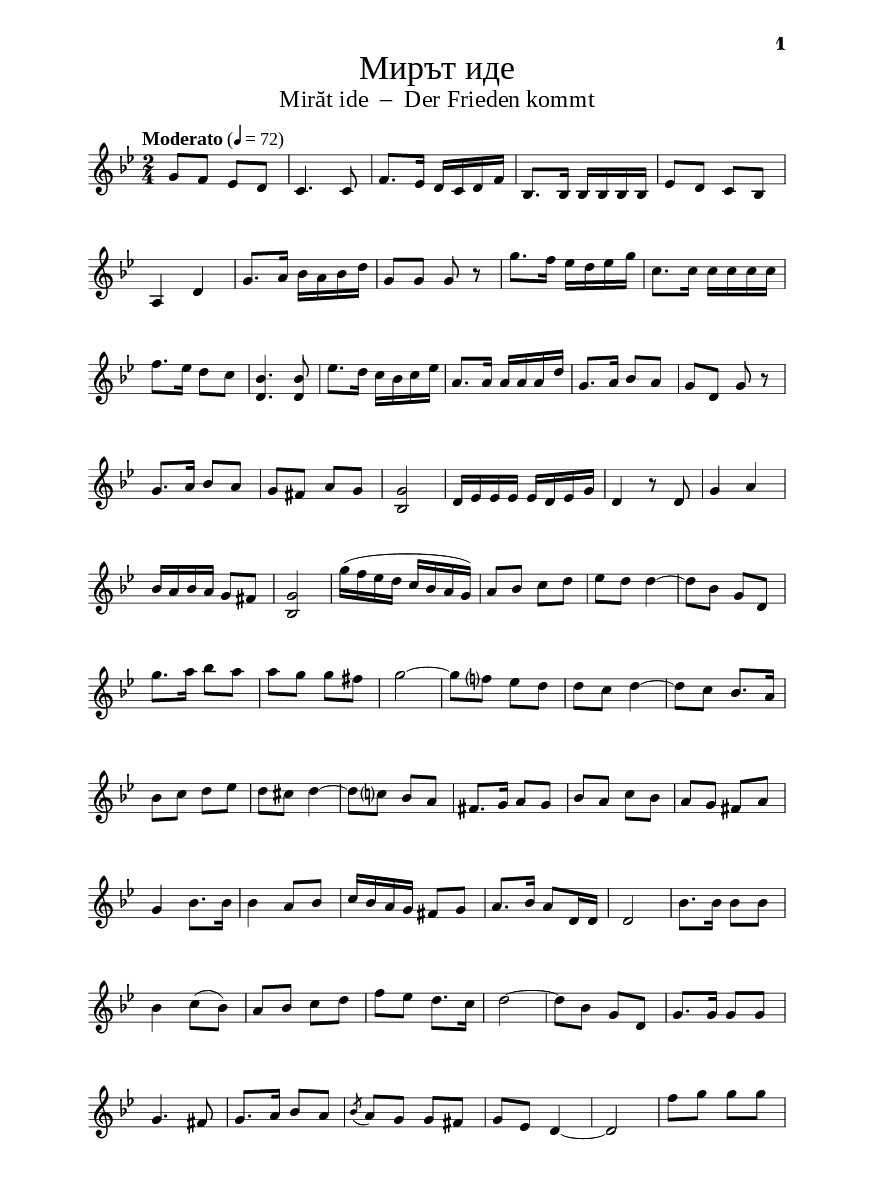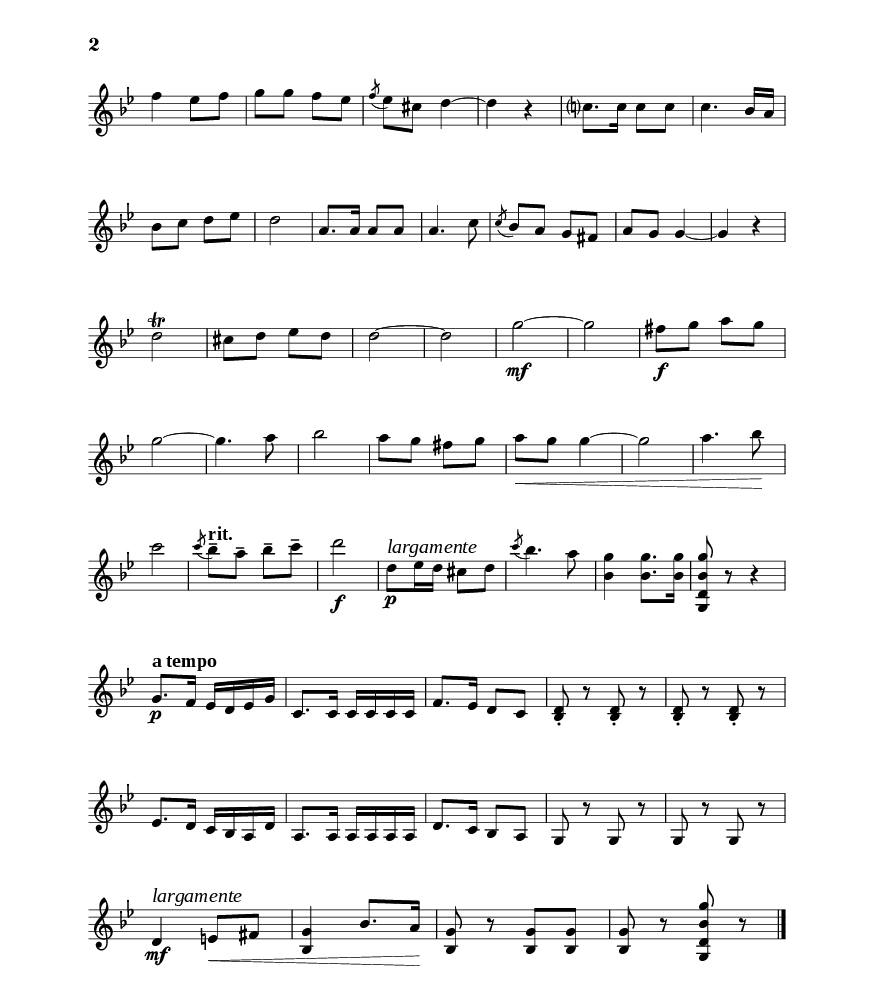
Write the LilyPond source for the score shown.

\version "2.24.3"

% include paper part and global functions
\include "include/globals.ily"

\bookpart {
  \label #'ref156
  \tocItem \markup "Мирът иде – Mirăt ide"
  \include "include/bookpart-paper.ily"
  \score {
    \include "include/score-layout.ily"
 \new Voice \relative c' {
      \clef treble
      \key g \minor
      \time 2/4
      \tempoFunc "Moderato" 4 "72"
      \autoBeamOff
      g'8[f8] es8[d8] | \noBreak
      c4. c8 | \noBreak
      f8.[es16] d16[c16 d16 f16] | \noBreak
      bes,8.[bes16] bes16[bes16 bes16 bes16] | \noBreak
      es8[d8] c8[bes8] | \break

      a4 d4 | \noBreak
      g8.[a16] bes[a bes d] | \noBreak
      g,8[g] g r | \noBreak
      g'8.[f16] ees[d es g] | \noBreak
      c,8.[c16] c[c c c] | \break

      f8.[es16] d8[c] | \noBreak
      <d, bes'>4. <d bes'>8 | \noBreak
      ees'8.[d16] c[bes c ees] | \noBreak
      a,8.[a16] \stemUp a[a a d] | \noBreak
      g,8.[a16] bes8[a] | \noBreak
      g[d] g r | \break

      g8.[a16] bes8[a] | \noBreak
      g[fis] a[g] | \noBreak
      <bes, g'>2 | \noBreak
      d16[ees ees ees] ees[d ees g] | \noBreak
      d4 r8 d | \noBreak
      g4 a | \break

      bes16[a bes a] g8[fis] | \noBreak
      <bes, g'>2 | \noBreak \stemNeutral
      g''16([f ees d] c[bes a g]) | \noBreak
      a8[bes] c[d] | \noBreak
      es[d] d4~ | \noBreak
      d8[bes] g[d] \break

      g'8.[a16] bes8[a] | \noBreak
      a[g] g[fis] | \noBreak
      g2~ | \noBreak
      g8[f?] ees[d] | \noBreak
      d[c] d4 ~ | \noBreak
      d8[c] bes8.[a16] | \break

      bes8[c] d[ees] | \noBreak
      d[cis] d4~ | \noBreak
      d8[c?] bes[a] | \noBreak
      fis8.[g16] a8[g] | \noBreak
      bes[a] c[bes] | \barNumberCheck #40 \noBreak
      a[g] fis[a] | \break

      g4 bes8.[bes16] | \noBreak
      bes4 a8[bes] | \noBreak
      c16[bes a g] fis8[g] | \noBreak
      a8.[bes16] a8[d,16 d] | \noBreak
      d2 | \noBreak
      bes'8.[bes16] bes8[bes] | \break

      bes4 c8([bes]) | \noBreak
      a[bes] c[d] | \noBreak
      f[ees] d8.[c16] | \barNumberCheck #50 \noBreak
      d2~ | \noBreak
      d8[bes] g[d] | \noBreak
      g8.[g16] g8[g] | \break

      g4. fis8 | \noBreak
      g8.[a16] bes8[a] | \noBreak
      \acciaccatura { bes } a[g] g[fis] | \noBreak
      g[ees] d4~ | \noBreak
      d2 | \noBreak
      f'8[g] g[g] | \break

      f4 ees8[f] | \noBreak
      g[g] f[ees] | \noBreak
      \acciaccatura { f } ees[cis] d4~ | \noBreak
      d r | \noBreak
      c?8.[c16] c8[c] | \noBreak
      c4. bes16[a] | \break

      bes8[c] d[ees] | \noBreak
      d2 | \noBreak
      a8.[a16] a8[a] | \noBreak
      a4. c8 | \noBreak
      \acciaccatura { c } bes[a] g[fis] | \noBreak
      a[g] g4~ | \noBreak
      g r | \break

      d'2\trill | \noBreak
      cis8[d] ees[d] | \noBreak
      d2~ | \noBreak
      d2 | \noBreak
      g2\mf ~ | \noBreak
      g2 | \noBreak
      fis8\f[g] a[g] | \break

      g2~ | \noBreak
      g4. a8 | \noBreak
      bes2 | \noBreak
      a8[g] fis[g] | \noBreak
      a\<[g] g4 ~ | \noBreak
      g2 | \noBreak
      a4. bes8\! | \break

      c2 | \noBreak
      \acciaccatura { c8 } \tempo "rit." bes \tenuto[a\tenuto] bes\tenuto[c\tenuto] \noBreak
      d2\f \noBreak
      d,8^\markup{ \huge \italic {largamente} }\p[ees16 d] cis8[d]  | \noBreak
      \acciaccatura { c' } bes4. a8 | \noBreak
      <g bes,>4 <g bes,>8.[<g bes,>16] | \noBreak
      <g,, d' bes' g'>8 r r4 | \break

      \tempo "a tempo"
      g'8.\p[f16] ees[d ees g] | \noBreak
      c,8.[c16] c[c c c] | \noBreak
      f8.[ees16] d8[c] | \noBreak
      <bes d>8\staccato r  <bes d>8\staccato r | \noBreak
      <bes d>8\staccato r  <bes d>8\staccato r | \break

      ees8.[d16] c[bes a d] | \noBreak
      a8.[a16] a[a a a] | \barNumberCheck #100 \noBreak
      d8.[c16] bes8[a] | \noBreak
      g r g r | \noBreak
      g r g r | \break

      d'4\mf^\markup{ \huge \italic {largamente} } e!8\<[fis] | \noBreak
      <bes, g'>4 bes'8.[a16]\! | \noBreak
      <bes, g'>8 r <bes g'>[<bes g'>] \noBreak
      <bes g'> r <g d' bes' g'> r | \bar "|."

    }
   
    \addlyrics {


    }

    \addlyrics {

    }
    \header {
      title = \titleFunc "Мирът иде" "Mirăt ide  –  Der Frieden kommt"
    }

    \midi{}

  } % score
  %\markup \dc-two "D.C." "con repitione"

  %\pageBreak

  % include foreign translation(s) of the song
  %\include "../../lyrics/de/020_bratstvo_edinstvo_lyrics_de.ly"

} % bookpart
